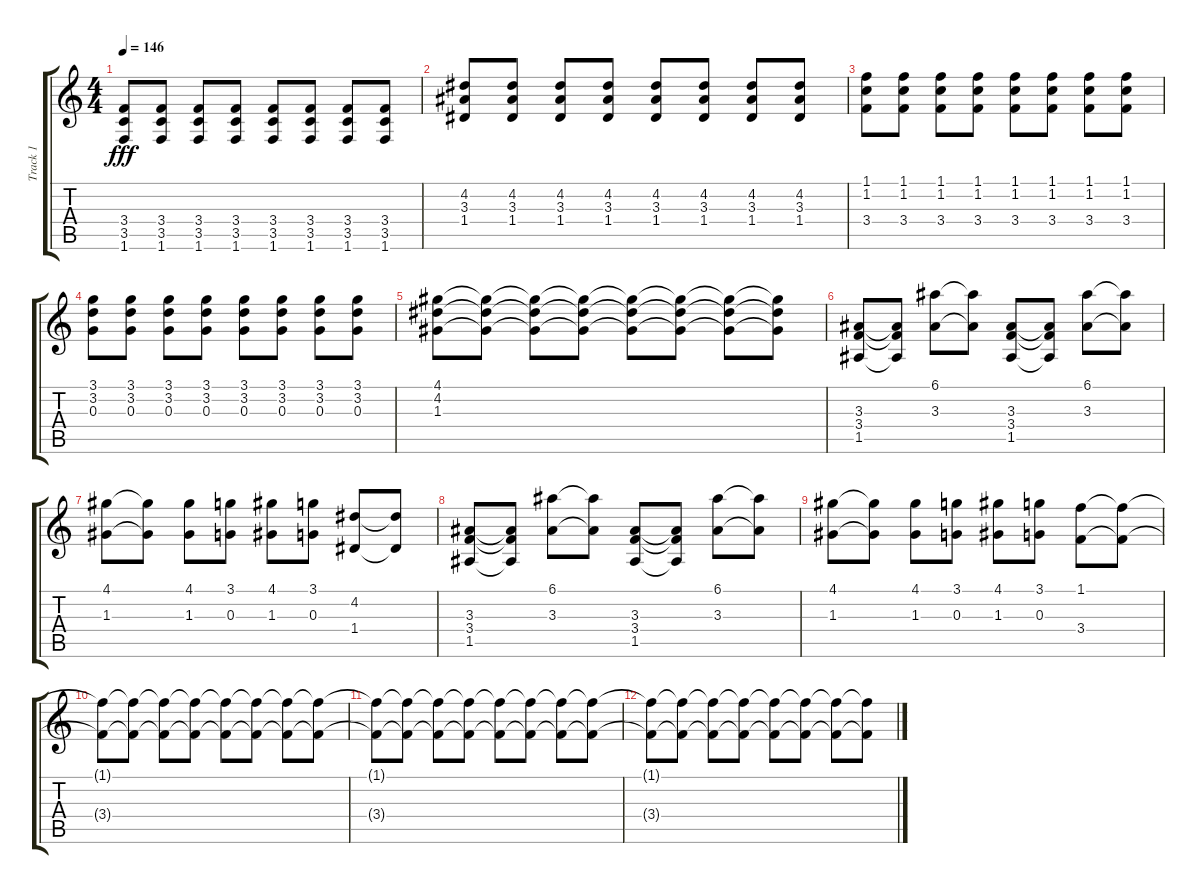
\track ("Track 1" "Track 1") {instrument overdrivenguitar}
\staff {score tabs}
\tuning (E4 B3 G3 D3 A2 E2) {hide}
\ts (4 4)
\tempo 146
\clef g2
\ks c
(3.4 3.5 1.6).8{dy fff} (3.4 3.5 1.6).8 (3.4 3.5 1.6).8 (3.4 3.5 1.6).8 (3.4 3.5 1.6).8 (3.4 3.5 1.6).8 (3.4 3.5 1.6).8 (3.4 3.5 1.6).8 |
(4.2 3.3 1.4).8 (4.2 3.3 1.4).8 (4.2 3.3 1.4).8 (4.2 3.3 1.4).8 (4.2 3.3 1.4).8 (4.2 3.3 1.4).8 (4.2 3.3 1.4).8 (4.2 3.3 1.4).8 |
(1.1 1.2 3.4).8 (1.1 1.2 3.4).8 (1.1 1.2 3.4).8 (1.1 1.2 3.4).8 (1.1 1.2 3.4).8 (1.1 1.2 3.4).8 (1.1 1.2 3.4).8 (1.1 1.2 3.4).8 |
(3.1 3.2 0.3).8 (3.1 3.2 0.3).8 (3.1 3.2 0.3).8 (3.1 3.2 0.3).8 (3.1 3.2 0.3).8 (3.1 3.2 0.3).8 (3.1 3.2 0.3).8 (3.1 3.2 0.3).8 |
(4.1 4.2 1.3).8 (4.1{t} 4.2{t} 1.3{t}).8 (4.1{t} 4.2{t} 1.3{t}).8 (4.1{t} 4.2{t} 1.3{t}).8 (4.1{t} 4.2{t} 1.3{t}).8 (4.1{t} 4.2{t} 1.3{t}).8 (4.1{t} 4.2{t} 1.3{t}).8 (4.1{t} 4.2{t} 1.3{t}).8 |
(3.3 3.4 1.5).8 (3.3{t} 3.4{t} 1.5{t}).8 (6.1 3.3).8 (6.1{t} 3.3{t}).8 (3.3 3.4 1.5).8 (3.3{t} 3.4{t} 1.5{t}).8 (6.1 3.3).8 (6.1{t} 3.3{t}).8 |
(4.1 1.3).8 (4.1{t} 1.3{t}).8 (4.1 1.3).8 (3.1 0.3).8 (4.1 1.3).8 (3.1 0.3).8 (4.2 1.4).8 (4.2{t} 1.4{t}).8 |
(3.3 3.4 1.5).8 (3.3{t} 3.4{t} 1.5{t}).8 (6.1 3.3).8 (6.1{t} 3.3{t}).8 (3.3 3.4 1.5).8 (3.3{t} 3.4{t} 1.5{t}).8 (6.1 3.3).8 (6.1{t} 3.3{t}).8 |
(4.1 1.3).8 (4.1{t} 1.3{t}).8 (4.1 1.3).8 (3.1 0.3).8 (4.1 1.3).8 (3.1 0.3).8 (1.1 3.4).8 (1.1{t} 3.4{t}).8 |
(1.1{t} 3.4{t}).8 (1.1{t} 3.4{t}).8 (1.1{t} 3.4{t}).8 (1.1{t} 3.4{t}).8 (1.1{t} 3.4{t}).8 (1.1{t} 3.4{t}).8 (1.1{t} 3.4{t}).8 (1.1{t} 3.4{t}).8 |
(1.1{t} 3.4{t}).8 (1.1{t} 3.4{t}).8 (1.1{t} 3.4{t}).8 (1.1{t} 3.4{t}).8 (1.1{t} 3.4{t}).8 (1.1{t} 3.4{t}).8 (1.1{t} 3.4{t}).8 (1.1{t} 3.4{t}).8 |
(1.1{t} 3.4{t}).8 (1.1{t} 3.4{t}).8 (1.1{t} 3.4{t}).8 (1.1{t} 3.4{t}).8 (1.1{t} 3.4{t}).8 (1.1{t} 3.4{t}).8 (1.1{t} 3.4{t}).8 (1.1{t} 3.4{t}).8
